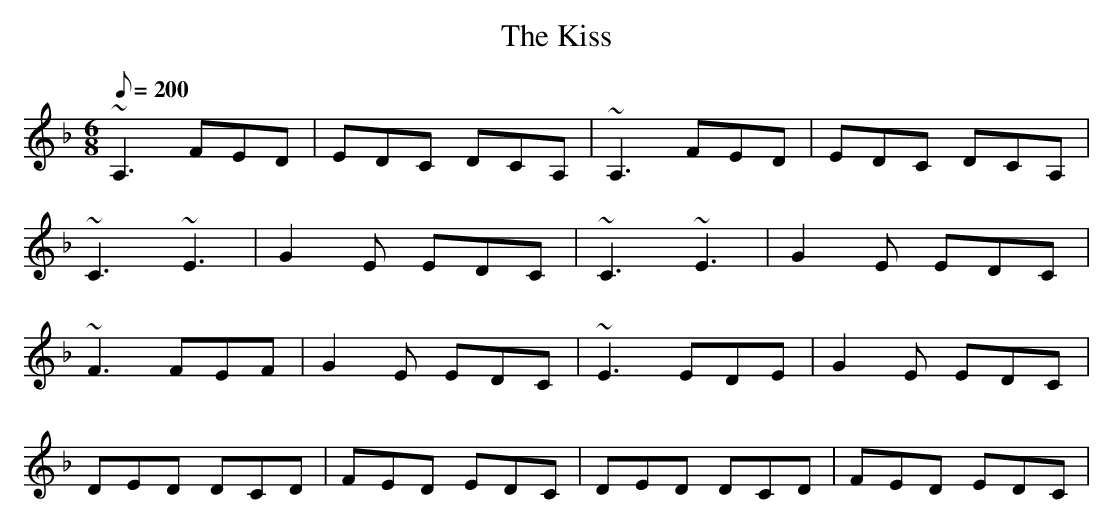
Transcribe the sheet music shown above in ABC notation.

X:1
T:The Kiss
M:6/8
L:1/8
Q:200
K:D minor
~A,3 FED | EDC DCA,|~A,3 FED | EDC DCA,|
~C3 ~E3|G2E EDC|~C3 ~E3|G2E EDC|
~F3 FEF|G2 E EDC|~E3 EDE|G2 E EDC|
DED DCD|FED EDC|DED DCD|FED EDC|
